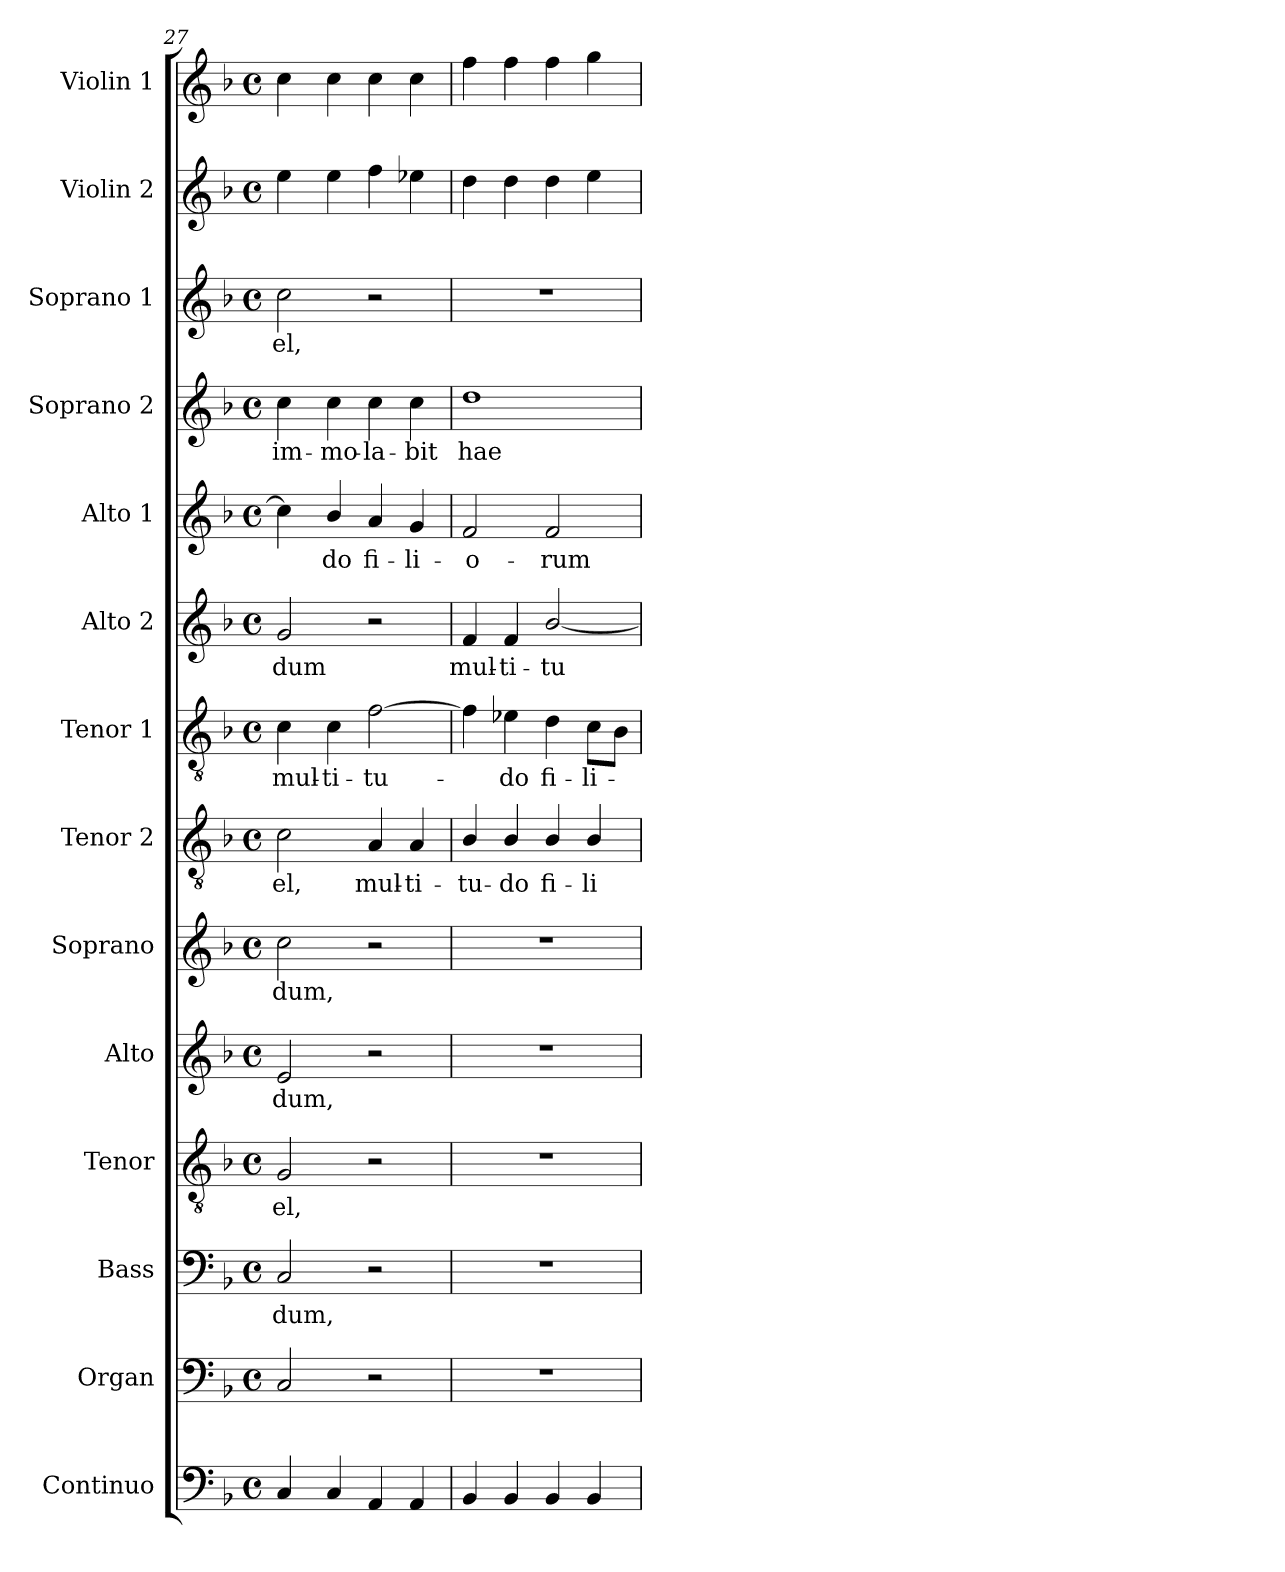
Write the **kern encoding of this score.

**kern	**kern	**kern	**text	**kern	**text	**kern	**text	**kern	**text	**kern	**text	**kern	**text	**kern	**text	**kern	**text	**kern	**text	**kern	**text	**kern	**kern
*part14	*part13	*part12	*part12	*part11	*part11	*part10	*part10	*part9	*part9	*part8	*part8	*part7	*part7	*part6	*part6	*part5	*part5	*part4	*part4	*part3	*part3	*part2	*part1
*staff14	*staff13	*staff12	*staff12	*staff11	*staff11	*staff10	*staff10	*staff9	*staff9	*staff8	*staff8	*staff7	*staff7	*staff6	*staff6	*staff5	*staff5	*staff4	*staff4	*staff3	*staff3	*staff2	*staff1
*I"Continuo	*I"Organ	*I"Bass	*	*I"Tenor	*	*I"Alto	*	*I"Soprano	*	*I"Tenor 2	*	*I"Tenor 1	*	*I"Alto 2	*	*I"Alto 1	*	*I"Soprano 2	*	*I"Soprano 1	*	*I"Violin 2	*I"Violin 1
*I'Cont.	*I'Org.	*I'B.	*	*I'T.	*	*I'A.	*	*I'S.	*	*I'T2.	*	*I'T1.	*	*I'A2.	*	*I'A1.	*	*I'S2.	*	*I'S1.	*	*I'Vln. 2	*I'Vln. 1
!!LO:PB:g=z
*clefF4	*clefF4	*clefF4	*	*clefGv2	*	*clefG2	*	*clefG2	*	*clefGv2	*	*clefGv2	*	*clefG2	*	*clefG2	*	*clefG2	*	*clefG2	*	*clefG2	*clefG2
*	*	*	*	*ITrd7c12	*	*	*	*	*	*ITrd7c12	*	*ITrd7c12	*	*	*	*	*	*	*	*	*	*	*
*k[b-]	*k[b-]	*k[b-]	*	*k[b-]	*	*k[b-]	*	*k[b-]	*	*k[b-]	*	*k[b-]	*	*k[b-]	*	*k[b-]	*	*k[b-]	*	*k[b-]	*	*k[b-]	*k[b-]
*F:	*F:	*F:	*	*F:	*	*F:	*	*F:	*	*F:	*	*F:	*	*F:	*	*F:	*	*F:	*	*F:	*	*F:	*F:
*M4/4	*M4/4	*M4/4	*	*M4/4	*	*M4/4	*	*M4/4	*	*M4/4	*	*M4/4	*	*M4/4	*	*M4/4	*	*M4/4	*	*M4/4	*	*M4/4	*M4/4
*met(c)	*met(c)	*met(c)	*	*met(c)	*	*met(c)	*	*met(c)	*	*met(c)	*	*met(c)	*	*met(c)	*	*met(c)	*	*met(c)	*	*met(c)	*	*met(c)	*met(c)
=27	=27	=27	=27	=27	=27	=27	=27	=27	=27	=27	=27	=27	=27	=27	=27	=27	=27	=27	=27	=27	=27	=27	=27
!	!	!	!LO:LY:b:color=#000000	!	!	!	!	!	!	!	!	!	!	!	!	!	!	!	!	!	!	!	!
!	!	!	!	!	!LO:LY:b:color=#000000	!	!	!	!	!	!	!	!	!	!	!	!	!	!	!	!	!	!
!	!	!	!	!	!	!	!LO:LY:b:color=#000000	!	!	!	!	!	!	!	!	!	!	!	!	!	!	!	!
!	!	!	!	!	!	!	!	!	!LO:LY:b:color=#000000	!	!	!	!	!	!	!	!	!	!	!	!	!	!
!	!	!	!	!	!	!	!	!	!	!	!LO:LY:b:color=#000000	!	!	!	!	!	!	!	!	!	!	!	!
!	!	!	!	!	!	!	!	!	!	!	!	!	!LO:LY:b:color=#000000	!	!	!	!	!	!	!	!	!	!
!	!	!	!	!	!	!	!	!	!	!	!	!	!	!	!LO:LY:b:color=#000000	!	!	!	!	!	!	!	!
!	!	!	!	!	!	!	!	!	!	!	!	!	!	!	!	!	!	!	!LO:LY:b:color=#000000	!	!	!	!
!	!	!	!	!	!	!	!	!	!	!	!	!	!	!	!	!	!	!	!	!	!LO:LY:b:color=#000000	!	!
4Ci/	2Ci/	2Ci/	-dum,	2GGi/	-el,	2ei/	-dum,	2cci\	-dum,	2Ci\	-el,	4Ci\	mul-	2gi/	-dum	4cci\]	.	4cci\	im-	2cci\	-el,	4eei\	4cci\
!	!	!	!	!	!	!	!	!	!	!	!	!	!LO:LY:b:color=#000000	!	!	!	!	!	!	!	!	!	!
!	!	!	!	!	!	!	!	!	!	!	!	!	!	!	!	!	!LO:LY:b:color=#000000	!	!	!	!	!	!
!	!	!	!	!	!	!	!	!	!	!	!	!	!	!	!	!	!	!	!LO:LY:b:color=#000000	!	!	!	!
4Ci/	.	.	.	.	.	.	.	.	.	.	.	4Ci\	-ti-	.	.	4b-i/	-do	4cci\	-mo-	.	.	4eei\	4cci\
!	!	!	!	!	!	!	!	!	!	!	!LO:LY:b:color=#000000	!	!	!	!	!	!	!	!	!	!	!	!
!	!	!	!	!	!	!	!	!	!	!	!	!	!LO:LY:b:color=#000000	!	!	!	!	!	!	!	!	!	!
!	!	!	!	!	!	!	!	!	!	!	!	!	!	!	!	!	!LO:LY:b:color=#000000	!	!	!	!	!	!
!	!	!	!	!	!	!	!	!	!	!	!	!	!	!	!	!	!	!	!LO:LY:b:color=#000000	!	!	!	!
4AAi/	2r	2r	.	2r	.	2r	.	2r	.	4AAi/	mul-	[2Fi\	-tu-	2r	.	4ai/	fi-	4cci\	-la-	2r	.	4ffi\	4cci\
!	!	!	!	!	!	!	!	!	!	!	!LO:LY:b:color=#000000	!	!	!	!	!	!	!	!	!	!	!	!
!	!	!	!	!	!	!	!	!	!	!	!	!	!	!	!	!	!LO:LY:b:color=#000000	!	!	!	!	!	!
!	!	!	!	!	!	!	!	!	!	!	!	!	!	!	!	!	!	!	!LO:LY:b:color=#000000	!	!	!	!
4AAi/	.	.	.	.	.	.	.	.	.	4AAi/	-ti-	.	.	.	.	4gi/	-li-	4cci\	-bit	.	.	4ee-Xi\	4cci\
=28	=28	=28	=28	=28	=28	=28	=28	=28	=28	=28	=28	=28	=28	=28	=28	=28	=28	=28	=28	=28	=28	=28	=28
!	!	!	!	!	!	!	!	!	!	!	!LO:LY:b:color=#000000	!	!	!	!	!	!	!	!	!	!	!	!
!	!	!	!	!	!	!	!	!	!	!	!	!	!	!	!LO:LY:b:color=#000000	!	!	!	!	!	!	!	!
!	!	!	!	!	!	!	!	!	!	!	!	!	!	!	!	!	!LO:LY:b:color=#000000	!	!	!	!	!	!
!	!	!	!	!	!	!	!	!	!	!	!	!	!	!	!	!	!	!	!LO:LY:b:color=#000000	!	!	!	!
4BB-i/	1r	1r	.	1r	.	1r	.	1r	.	4BB-i/	-tu-	4Fi\]	.	4fi/	mul-	2fi/	-o-	1ddi	hae-	1r	.	4ddi\	4ffi\
!	!	!	!	!	!	!	!	!	!	!	!LO:LY:b:color=#000000	!	!	!	!	!	!	!	!	!	!	!	!
!	!	!	!	!	!	!	!	!	!	!	!	!	!LO:LY:b:color=#000000	!	!	!	!	!	!	!	!	!	!
!	!	!	!	!	!	!	!	!	!	!	!	!	!	!	!LO:LY:b:color=#000000	!	!	!	!	!	!	!	!
4BB-i/	.	.	.	.	.	.	.	.	.	4BB-i/	-do	4E-i\	-do	4fi/	-ti-	.	.	.	.	.	.	4ddi\	4ffi\
!	!	!	!	!	!	!	!	!	!	!	!LO:LY:b:color=#000000	!	!	!	!	!	!	!	!	!	!	!	!
!	!	!	!	!	!	!	!	!	!	!	!	!	!LO:LY:b:color=#000000	!	!	!	!	!	!	!	!	!	!
!	!	!	!	!	!	!	!	!	!	!	!	!	!	!	!LO:LY:b:color=#000000	!	!	!	!	!	!	!	!
!	!	!	!	!	!	!	!	!	!	!	!	!	!	!	!	!	!LO:LY:b:color=#000000	!	!	!	!	!	!
4BB-i/	.	.	.	.	.	.	.	.	.	4BB-i/	fi-	4Di\	fi-	[2b-i/	-tu-	2fi/	-rum	.	.	.	.	4ddi\	4ffi\
!	!	!	!	!	!	!	!	!	!	!	!LO:LY:b:color=#000000	!	!	!	!	!	!	!	!	!	!	!	!
!	!	!	!	!	!	!	!	!	!	!	!	!	!LO:LY:b:color=#000000	!	!	!	!	!	!	!	!	!	!
4BB-i/	.	.	.	.	.	.	.	.	.	4BB-i/	-li-	8Ci\L	-li-	.	.	.	.	.	.	.	.	4eei\	4ggi\
.	.	.	.	.	.	.	.	.	.	.	.	8BB-i\J	.	.	.	.	.	.	.	.	.	.	.
=	=	=	=	=	=	=	=	=	=	=	=	=	=	=	=	=	=	=	=	=	=	=	=
*-	*-	*-	*-	*-	*-	*-	*-	*-	*-	*-	*-	*-	*-	*-	*-	*-	*-	*-	*-	*-	*-	*-	*-
